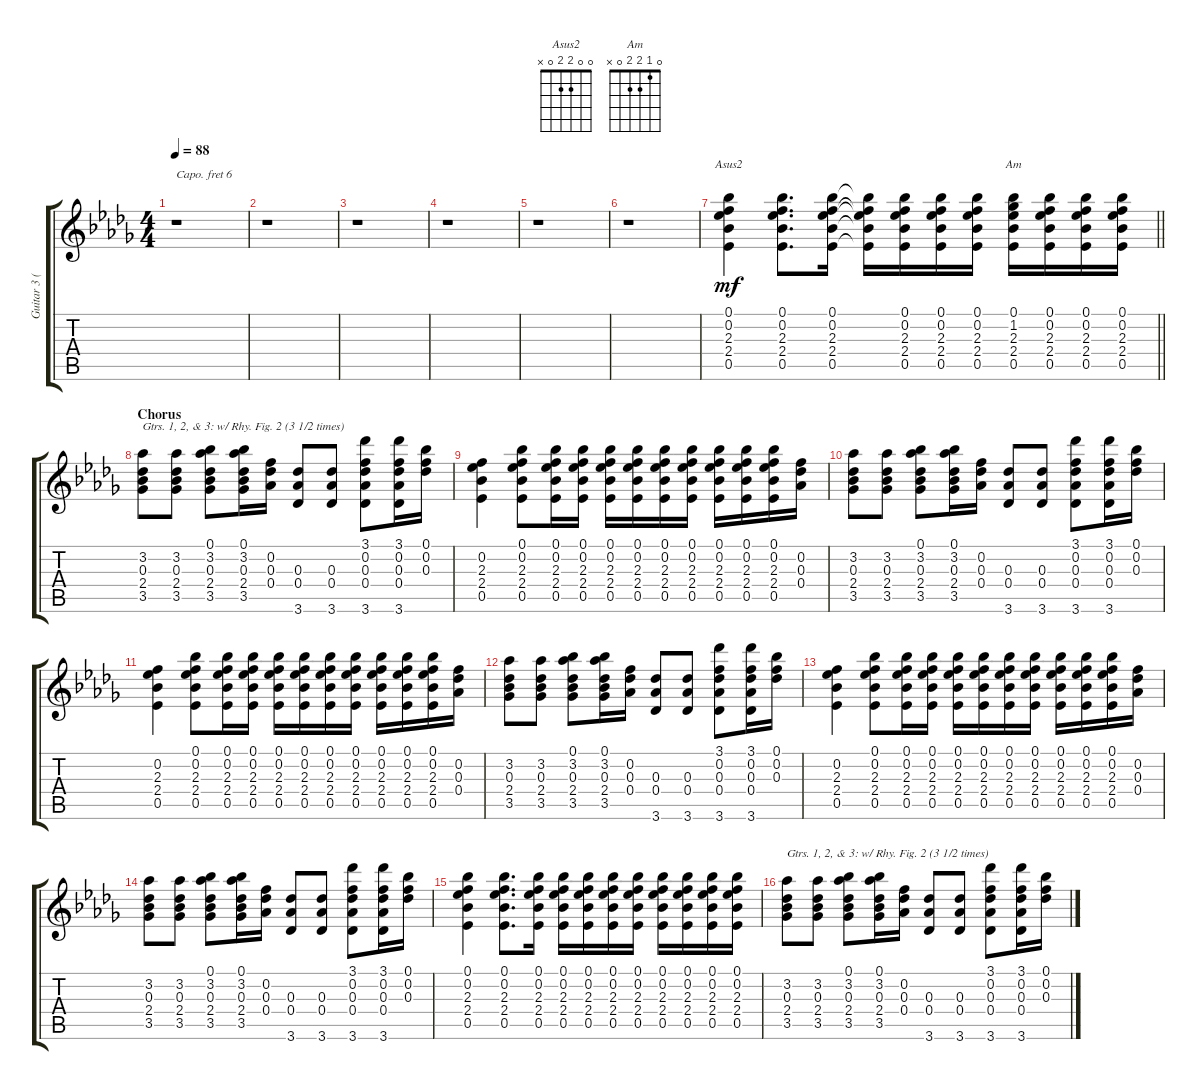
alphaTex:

\track ("Guitar 3 (elec. w/ clean tone)" "Guitar 3 (") {instrument electricguitarclean}
\staff {score tabs}
\capo 6
\tuning (E4 B3 G3 D3 A2 E2) {hide}
\chord ("Asus2" 0 0 2 2 0 x)
\chord ("Am" 0 1 2 2 0 x)
\ts (4 4)
\tempo 88
\clef g2
\ks bbminor
r.1{dy mf} |
r.1 |
r.1 |
r.1 |
r.1 |
r.1 |
\barLineRight lightlight
(0.1 0.2 2.3 2.4 0.5).4{ch "Asus2"} (0.1 0.2 2.3 2.4 0.5).8{d} (0.1 0.2 2.3 2.4 0.5).16 (0.1{t} 0.2{t} 2.3{t} 2.4{t} 0.5{t}).16 (0.1 0.2 2.3 2.4 0.5).16 (0.1 0.2 2.3 2.4 0.5).16 (0.1 0.2 2.3 2.4 0.5).16 (0.1 1.2 2.3 2.4 0.5).16{ch "Am"} (0.1 0.2 2.3 2.4 0.5).16 (0.1 0.2 2.3 2.4 0.5).16 (0.1 0.2 2.3 2.4 0.5).16 |
\section ("" "Chorus")
(3.2 0.3 2.4 3.5).8{txt "Gtrs. 1, 2, & 3: w/ Rhy. Fig. 2 (3 1/2 times)"} (3.2 0.3 2.4 3.5).8 (0.1 3.2 0.3 2.4 3.5).8 (0.1 3.2 0.3 2.4 3.5).16 (0.2 0.3 0.4).16 (0.3 0.4 3.6).8 (0.3 0.4 3.6).8 (3.1 0.2 0.3 0.4 3.6).8 (3.1 0.2 0.3 0.4 3.6).16 (0.1 0.2 0.3).16 |
(0.2 2.3 2.4 0.5).4 (0.1 0.2 2.3 2.4 0.5).8 (0.1 0.2 2.3 2.4 0.5).16 (0.1 0.2 2.3 2.4 0.5).16 (0.1 0.2 2.3 2.4 0.5).16 (0.1 0.2 2.3 2.4 0.5).16 (0.1 0.2 2.3 2.4 0.5).16 (0.1 0.2 2.3 2.4 0.5).16 (0.1 0.2 2.3 2.4 0.5).16 (0.1 0.2 2.3 2.4 0.5).16 (0.1 0.2 2.3 2.4 0.5).16 (0.2 0.3 0.4).16 |
(3.2 0.3 2.4 3.5).8 (3.2 0.3 2.4 3.5).8 (0.1 3.2 0.3 2.4 3.5).8 (0.1 3.2 0.3 2.4 3.5).16 (0.2 0.3 0.4).16 (0.3 0.4 3.6).8 (0.3 0.4 3.6).8 (3.1 0.2 0.3 0.4 3.6).8 (3.1 0.2 0.3 0.4 3.6).16 (0.1 0.2 0.3).16 |
(0.2 2.3 2.4 0.5).4 (0.1 0.2 2.3 2.4 0.5).8 (0.1 0.2 2.3 2.4 0.5).16 (0.1 0.2 2.3 2.4 0.5).16 (0.1 0.2 2.3 2.4 0.5).16 (0.1 0.2 2.3 2.4 0.5).16 (0.1 0.2 2.3 2.4 0.5).16 (0.1 0.2 2.3 2.4 0.5).16 (0.1 0.2 2.3 2.4 0.5).16 (0.1 0.2 2.3 2.4 0.5).16 (0.1 0.2 2.3 2.4 0.5).16 (0.2 0.3 0.4).16 |
(3.2 0.3 2.4 3.5).8 (3.2 0.3 2.4 3.5).8 (0.1 3.2 0.3 2.4 3.5).8 (0.1 3.2 0.3 2.4 3.5).16 (0.2 0.3 0.4).16 (0.3 0.4 3.6).8 (0.3 0.4 3.6).8 (3.1 0.2 0.3 0.4 3.6).8 (3.1 0.2 0.3 0.4 3.6).16 (0.1 0.2 0.3).16 |
(0.2 2.3 2.4 0.5).4 (0.1 0.2 2.3 2.4 0.5).8 (0.1 0.2 2.3 2.4 0.5).16 (0.1 0.2 2.3 2.4 0.5).16 (0.1 0.2 2.3 2.4 0.5).16 (0.1 0.2 2.3 2.4 0.5).16 (0.1 0.2 2.3 2.4 0.5).16 (0.1 0.2 2.3 2.4 0.5).16 (0.1 0.2 2.3 2.4 0.5).16 (0.1 0.2 2.3 2.4 0.5).16 (0.1 0.2 2.3 2.4 0.5).16 (0.2 0.3 0.4).16 |
(3.2 0.3 2.4 3.5).8 (3.2 0.3 2.4 3.5).8 (0.1 3.2 0.3 2.4 3.5).8 (0.1 3.2 0.3 2.4 3.5).16 (0.2 0.3 0.4).16 (0.3 0.4 3.6).8 (0.3 0.4 3.6).8 (3.1 0.2 0.3 0.4 3.6).8 (3.1 0.2 0.3 0.4 3.6).16 (0.1 0.2 0.3).16 |
(0.1 0.2 2.3 2.4 0.5).4 (0.1 0.2 2.3 2.4 0.5).8{d} (0.1 0.2 2.3 2.4 0.5).16 (0.1 0.2 2.3 2.4 0.5).16 (0.1 0.2 2.3 2.4 0.5).16 (0.1 0.2 2.3 2.4 0.5).16 (0.1 0.2 2.3 2.4 0.5).16 (0.1 0.2 2.3 2.4 0.5).16 (0.1 0.2 2.3 2.4 0.5).16 (0.1 0.2 2.3 2.4 0.5).16 (0.1 0.2 2.3 2.4 0.5).16 |
(3.2 0.3 2.4 3.5).8{txt "Gtrs. 1, 2, & 3: w/ Rhy. Fig. 2 (3 1/2 times)"} (3.2 0.3 2.4 3.5).8 (0.1 3.2 0.3 2.4 3.5).8 (0.1 3.2 0.3 2.4 3.5).16 (0.2 0.3 0.4).16 (0.3 0.4 3.6).8 (0.3 0.4 3.6).8 (3.1 0.2 0.3 0.4 3.6).8 (3.1 0.2 0.3 0.4 3.6).16 (0.1 0.2 0.3).16
